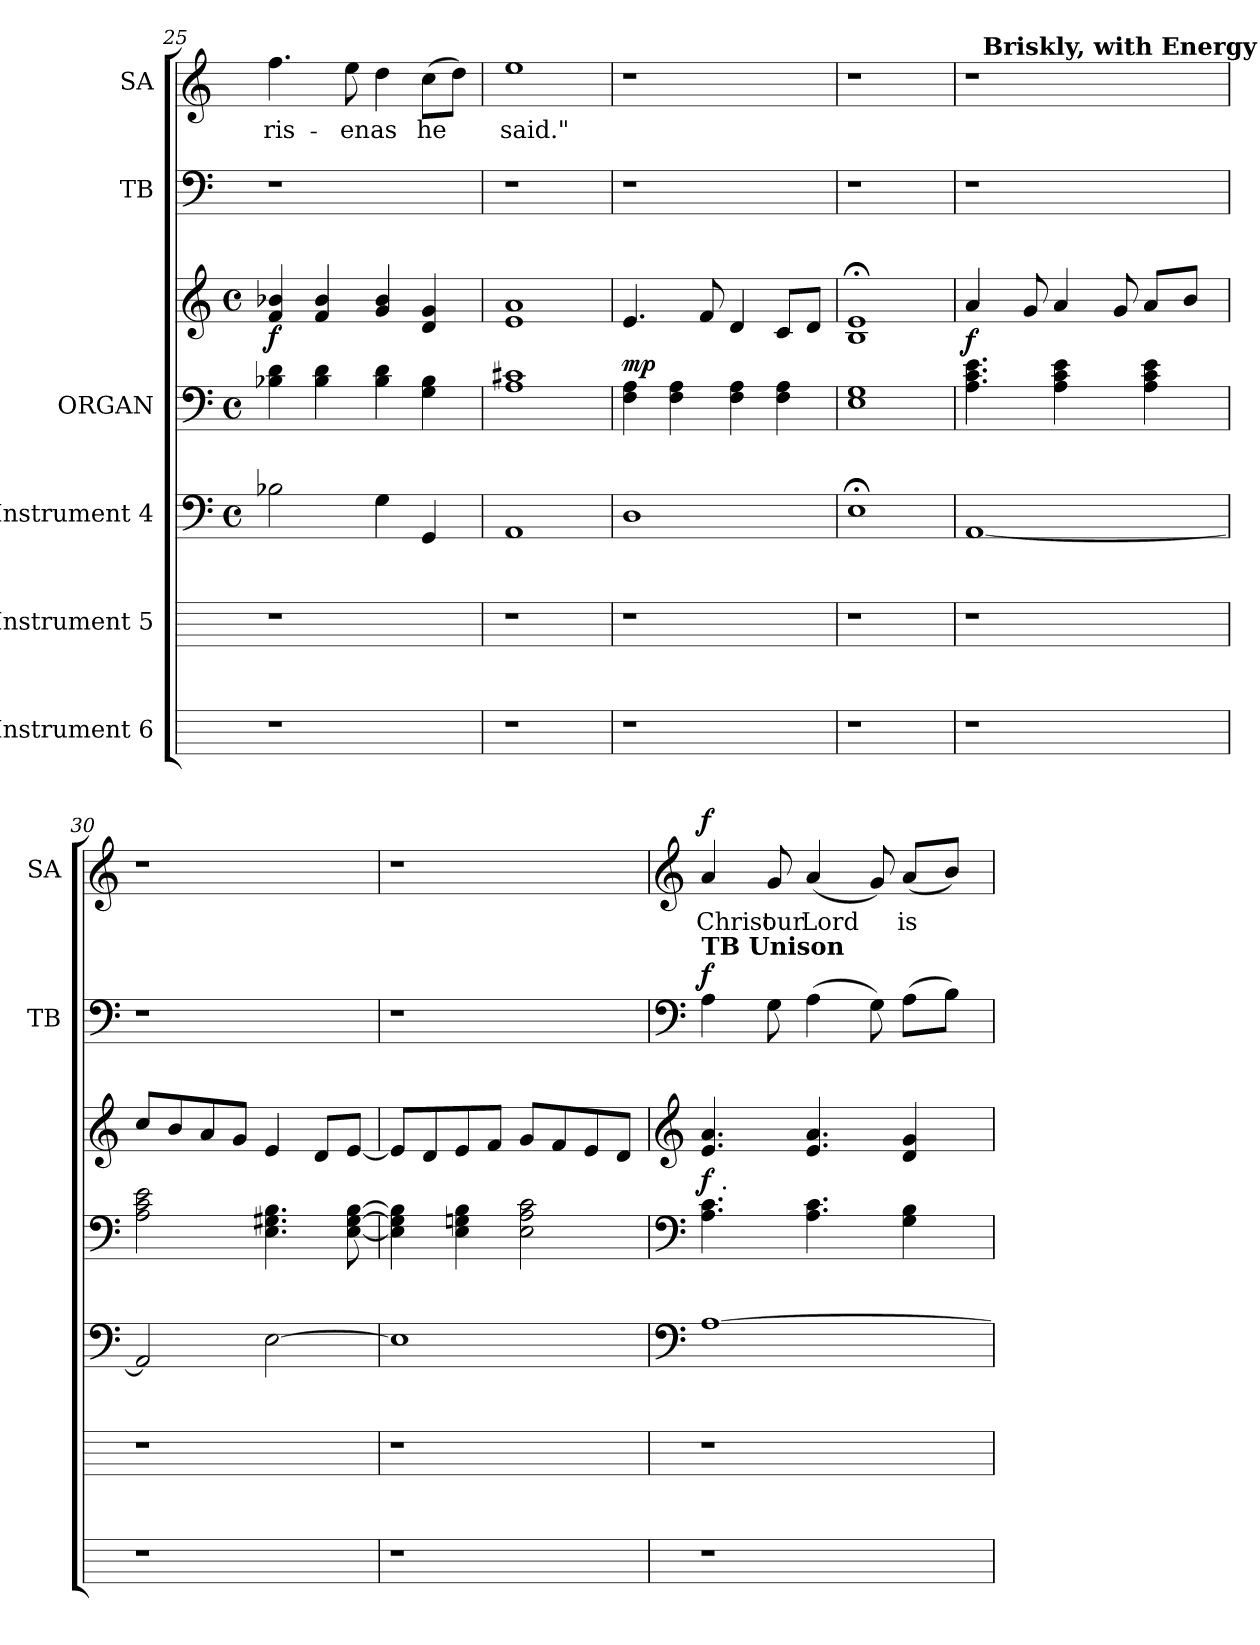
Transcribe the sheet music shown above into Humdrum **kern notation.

**kern	**kern	**kern	**kern	**kern	**dynam	**kern	**dynam	**kern	**text	**dynam
*part6	*part5	*part4	*part3	*part3	*part3	*part2	*part2	*part1	*part1	*part1
*staff7	*staff6	*staff5	*staff4	*staff3	*staff3/4	*staff2	*staff2	*staff1	*staff1	*staff1
*I"Instrument 6	*I"Instrument 5	*I"Instrument 4	*I"ORGAN	*	*	*I"TB	*	*I"SA	*	*
*	*	*	*	*	*	*I'TB	*	*I'SA	*	*
*	*	*clefF4	*clefF4	*clefG2	*	*clefF4	*	*clefG2	*	*
*	*	*	*	*	*	*	*	*k[]	*	*
*	*	*	*	*	*	*	*	*C:	*	*
*	*	*M4/4	*M4/4	*M4/4	*	*	*	*	*	*
*	*	*met(c)	*met(c)	*met(c)	*	*	*	*	*	*
=25	=25	=25	=25	=25	=25	=25	=25	=25	=25	=25
!	!	!	!	!	!LO:DY:b	!	!	!	!LO:LY:b:cj	!
1r	1r	2B-X\	4B-X\ 4d\	4f/ 4b-X/	f	1r	.	4.ff\	ris-	.
.	.	.	4B-\ 4d\	4f/ 4b-/	.	.	.	.	.	.
!	!	!	!	!	!	!	!	!	!LO:LY:b:cj	!
.	.	.	.	.	.	.	.	8ee\	-en	.
!	!	!	!	!	!	!	!	!	!LO:LY:b:cj	!
.	.	4G\	4d\ 4B-\	4g/ 4b-/	.	.	.	4dd\	as	.
!	!	!	!	!	!	!	!	!	!LO:LY:b:cj	!
.	.	4GG/	4B-\ 4G\	4d/ 4g/	.	.	.	(>8cc\L	he	.
.	.	.	.	.	.	.	.	8dd\J)	.	.
=26	=26	=26	=26	=26	=26	=26	=26	=26	=26	=26
!	!	!	!	!	!	!	!	!	!LO:LY:b:cj	!
1r	1r	1AA	1c#X 1A	1e 1a	.	1r	.	1ee	said."	.
=27	=27	=27	=27	=27	=27	=27	=27	=27	=27	=27
!	!	!	!	!	!LO:DY:a=2	!	!	!	!	!
1r	1r	1D	4A\ 4F\	4.e/	mp	1r	.	1r	.	.
.	.	.	4F\ 4A\	.	.	.	.	.	.	.
.	.	.	.	8f/	.	.	.	.	.	.
.	.	.	4F\ 4A\	4d/	.	.	.	.	.	.
.	.	.	4A\ 4F\	8c/L	.	.	.	.	.	.
.	.	.	.	8d/J	.	.	.	.	.	.
=28	=28	=28	=28	=28	=28	=28	=28	=28	=28	=28
1r	1r	1E;	1G 1E	1B;< 1e;<	.	1r	.	1r	.	.
!!LO:LB:g=z
=29	=29	=29	=29	=29	=29	=29	=29	=29	=29	=29
!	!	!	!	!	!LO:DY:a=2	!	!	!	!	!
*	*	*	*	*	*	*	*	*^	*	*
1r	1r	[<1AA	4.c\ 4.A\ 4.e\	4a/	f	1r	.	1r	32.ryy	.	.
!	!	!	!	!	!	!	!	!	!LO:TX:a:B:t=Briskly, with Energy	!	!
.	.	.	.	.	.	.	.	.	2ryy	.	.
.	.	.	.	8g/	.	.	.	.	.	.	.
!	!	!	!LO:N:vis=4	!	!	!	!	!	!	!	!
.	.	.	4.A\ 4.c\ 4.e\	4a/	.	.	.	.	.	.	.
.	.	.	.	.	.	.	.	.	4ryy	.	.
.	.	.	.	8g/	.	.	.	.	.	.	.
.	.	.	4A\ 4c\ 4e\	8a/L	.	.	.	.	.	.	.
.	.	.	.	.	.	.	.	.	8ryy	.	.
.	.	.	.	8b/J	.	.	.	.	.	.	.
.	.	.	.	.	.	.	.	.	16ryy	.	.
.	.	.	.	.	.	.	.	.	64ryy	.	.
*	*	*	*	*	*	*	*	*v	*v	*	*
=30	=30	=30	=30	=30	=30	=30	=30	=30	=30	=30
1r	1r	2AA/]	2A\ 2e\ 2c\	8cc/L	.	1r	.	1r	.	.
.	.	.	.	8b/	.	.	.	.	.	.
.	.	.	.	8a/	.	.	.	.	.	.
.	.	.	.	8g/J	.	.	.	.	.	.
.	.	[>2E\	4.E\ 4.G#X\ 4.B\	4e/	.	.	.	.	.	.
.	.	.	.	8d/L	.	.	.	.	.	.
.	.	.	[>8B\ [>8G#\ [<8E\	[<8e/J	.	.	.	.	.	.
=31	=31	=31	=31	=31	=31	=31	=31	=31	=31	=31
1r	1r	1E]	4E\] 4G#\] 4B\]	8e/L]	.	1r	.	1r	.	.
.	.	.	.	8d/	.	.	.	.	.	.
.	.	.	4B\ 4G\ 4E\	8e/	.	.	.	.	.	.
.	.	.	.	8f/J	.	.	.	.	.	.
.	.	.	2E\ 2A\ 2c\	8g/L	.	.	.	.	.	.
.	.	.	.	8f/	.	.	.	.	.	.
.	.	.	.	8e/	.	.	.	.	.	.
.	.	.	.	8d/J	.	.	.	.	.	.
!!LO:PB:g=z
=32	=32	=32	=32	=32	=32	=32	=32	=32	=32	=32
*	*	*clefF4	*clefF4	*clefG2	*	*clefF4	*	*clefG2	*	*
!	!	!	!	!	!	!LO:TX:a:B:t=TB Unison	!	!	!	!
!	!	!	!LO:N:vis=4	!	!LO:DY:a=2	!	!LO:DY:a	!	!LO:LY:b:cj	!LO:DY:a
*	*	*	*^	*	*	*	*	*	*	*
1r	1r	[>1A	4.A\ 4.c\	32.ryy	4.e/ 4.a/	f	4A\	f	4a/	Christ	f
!	!	!	!	!LO:TX:a:t=.	!	!	!	!	!	!	!
.	.	.	.	2ryy	.	.	.	.	.	.	.
!	!	!	!	!	!	!	!	!	!	!LO:LY:b:cj	!
.	.	.	.	.	.	.	8G\	.	8g/	our	.
!	!	!	!	!	!	!	!	!	!	!LO:LY:b:cj	!
.	.	.	4.A\ 4.c\	.	4.a/ 4.e/	.	(>4A\	.	(<4a/	Lord	.
.	.	.	.	4ryy	.	.	.	.	.	.	.
.	.	.	.	.	.	.	8G\)	.	8g/)	.	.
!	!	!	!	!	!	!	!	!	!	!LO:LY:b:cj	!
.	.	.	4G\ 4B\	.	4g/ 4d/	.	(>8A\L	.	(<8a/L	is	.
.	.	.	.	8ryy	.	.	.	.	.	.	.
.	.	.	.	.	.	.	8B\J)	.	8b/J)	.	.
.	.	.	.	16ryy	.	.	.	.	.	.	.
.	.	.	.	64ryy	.	.	.	.	.	.	.
*	*	*	*v	*v	*	*	*	*	*	*	*
=	=	=	=	=	=	=	=	=	=	=
*-	*-	*-	*-	*-	*-	*-	*-	*-	*-	*-
